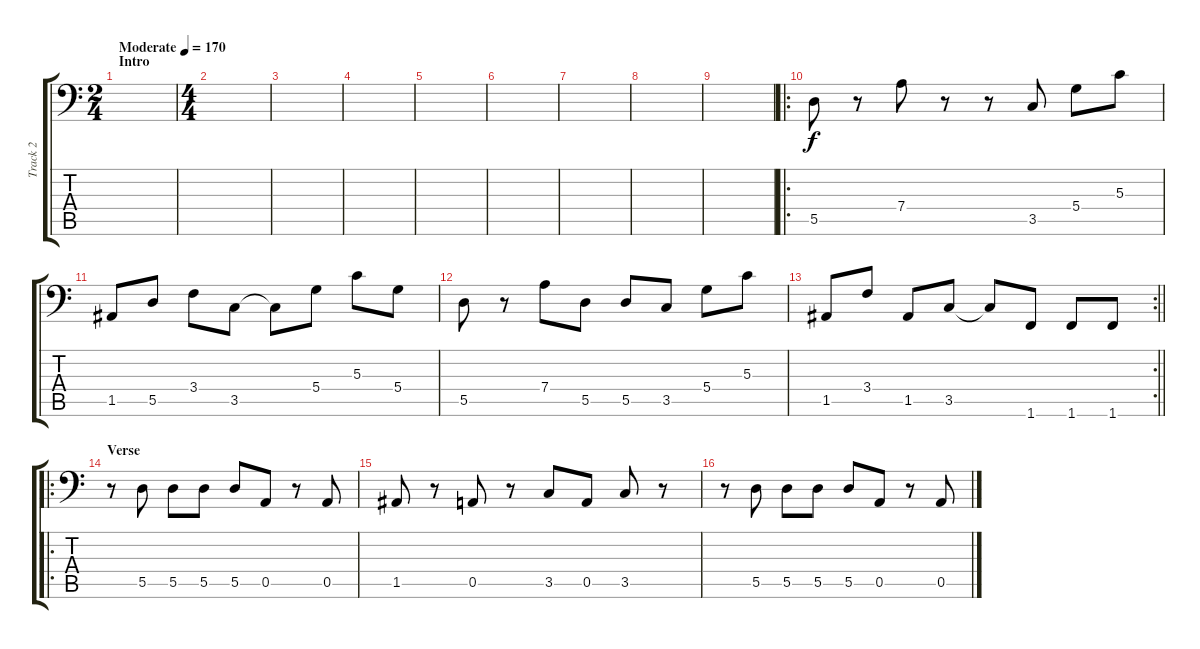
\track ("Track 2" "Track 2") {instrument electricbasspick}
\staff {score tabs}
\tuning (E3 B2 G2 D2 A1 E1) {hide}
\ts (2 4)
\section ("" "Intro")
\tempo (170 "Moderate")
\clef f4
\ks c
|
\ts (4 4)
|
|
|
|
|
|
|
|
\ro
5.5.8 r.8 7.4.8 r.8 r.8 3.5.8 5.4.8 5.3.8 |
1.5.8 5.5.8 3.4.8 3.5.8 3.5{t}.8 5.4.8 5.3.8 5.4.8 |
5.5.8 r.8 7.4.8 5.5.8 5.5.8 3.5.8 5.4.8 5.3.8 |
\rc 2
\barLineRight lightlight
1.5.8 3.4.8 1.5.8 3.5.8 3.5{t}.8 1.6.8 1.6.8 1.6.8 |
\ro
\section ("" "Verse")
r.8 5.5.8 5.5.8 5.5.8 5.5.8 0.5.8 r.8 0.5.8 |
1.5.8 r.8 0.5.8 r.8 3.5.8 0.5.8 3.5.8 r.8 |
r.8 5.5.8 5.5.8 5.5.8 5.5.8 0.5.8 r.8 0.5.8
